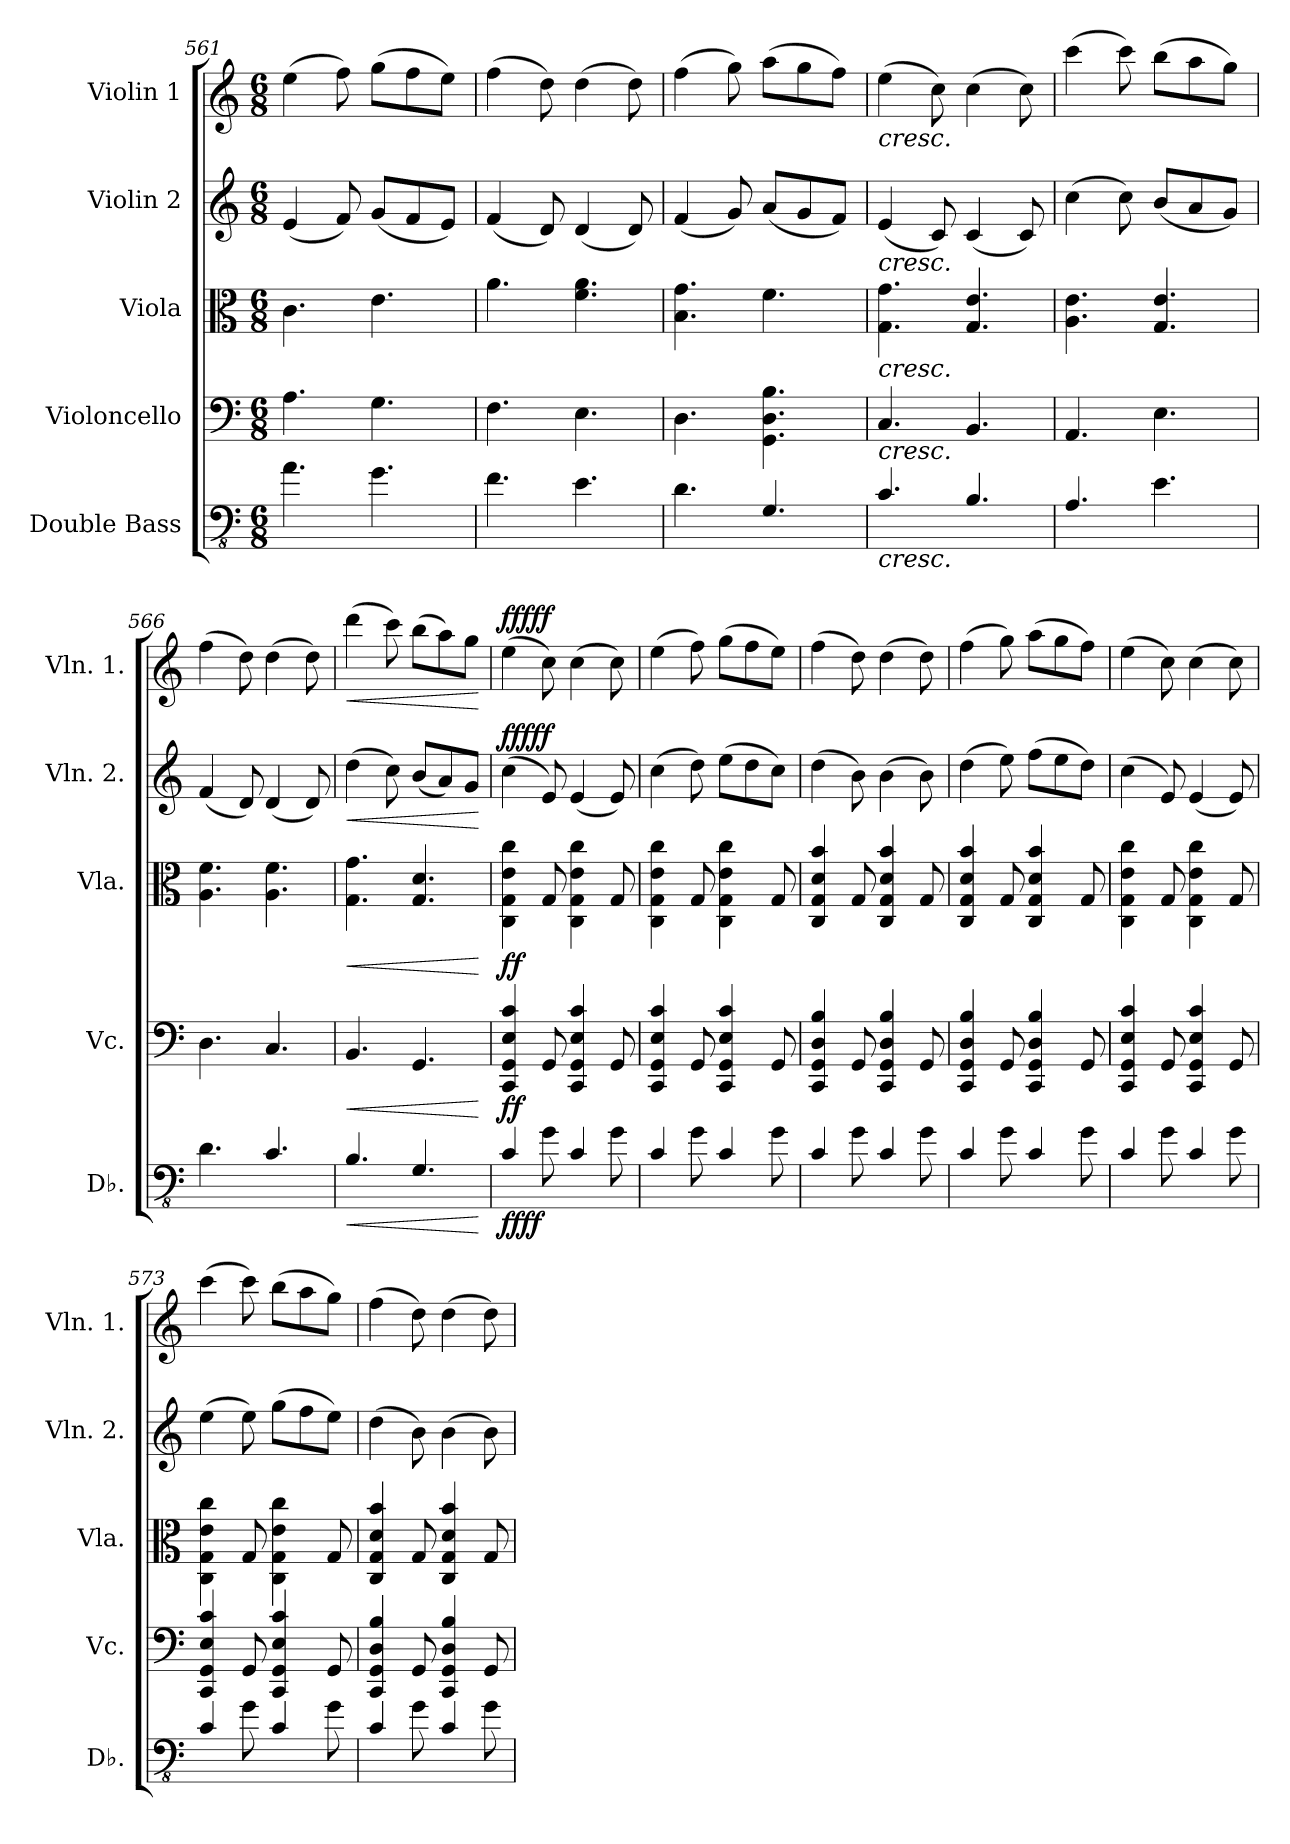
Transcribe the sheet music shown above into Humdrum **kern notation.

**kern	**dynam	**kern	**dynam	**kern	**dynam	**kern	**dynam	**kern	**dynam
*part5	*part5	*part4	*part4	*part3	*part3	*part2	*part2	*part1	*part1
*staff5	*staff5	*staff4	*staff4	*staff3	*staff3	*staff2	*staff2	*staff1	*staff1
*I"Double Bass	*	*I"Violoncello	*	*I"Viola	*	*I"Violin 2	*	*I"Violin 1	*
*I'Db.	*	*I'Vc.	*	*I'Vla.	*	*I'Vln. 2.	*	*I'Vln. 1.	*
*clefFv4	*	*clefF4	*	*clefC3	*	*clefG2	*	*clefG2	*
*ITrd7c12	*	*	*	*	*	*	*	*	*
*k[]	*	*k[]	*	*k[]	*	*k[]	*	*k[]	*
*M6/8	*	*M6/8	*	*M6/8	*	*M6/8	*	*M6/8	*
=561	=561	=561	=561	=561	=561	=561	=561	=561	=561
4.AA\	.	4.A\	.	4.c\	.	(4e/	.	(4ee\	.
.	.	.	.	.	.	8f/)	.	8ff\)	.
4.GG\	.	4.G\	.	4.e\	.	(8g/L	.	(8gg\L	.
.	.	.	.	.	.	8f/	.	8ff\	.
.	.	.	.	.	.	8e/J)	.	8ee\J)	.
=562	=562	=562	=562	=562	=562	=562	=562	=562	=562
4.FF\	.	4.F\	.	4.a\	.	(4f/	.	(4ff\	.
.	.	.	.	.	.	8d/)	.	8dd\)	.
4.EE\	.	4.E\	.	4.f\ 4.a\	.	(4d/	.	(4dd\	.
.	.	.	.	.	.	8d/)	.	8dd\)	.
=563	=563	=563	=563	=563	=563	=563	=563	=563	=563
4.DD\	.	4.D\	.	4.B\ 4.g\	.	(4f/	.	(4ff\	.
.	.	.	.	.	.	8g/)	.	8gg\)	.
4.GGG/	.	4.GG\ 4.D\ 4.B\	.	4.f\	.	(8a/L	.	(8aa\L	.
.	.	.	.	.	.	8g/	.	8gg\	.
.	.	.	.	.	.	8f/J)	.	8ff\J)	.
=564	=564	=564	=564	=564	=564	=564	=564	=564	=564
!	!	!	!	!	!	!	!	!LO:TX:b:i:t=cresc.	!
!	!	!	!	!	!	!LO:TX:b:i:t=cresc.	!	!	!
!	!	!	!	!LO:TX:b:i:t=cresc.	!	!	!	!	!
!	!	!LO:TX:b:i:t=cresc.	!	!	!	!	!	!	!
!LO:TX:b:i:t=cresc.	!	!	!	!	!	!	!	!	!
4.CC/	.	4.C/	.	4.G\ 4.g\	.	(4e/	.	(4ee\	.
.	.	.	.	.	.	8c/)	.	8cc\)	.
4.BBB/	.	4.BB/	.	4.G/ 4.e/	.	(4c/	.	(4cc\	.
.	.	.	.	.	.	8c/)	.	8cc\)	.
=565	=565	=565	=565	=565	=565	=565	=565	=565	=565
4.AAA/	.	4.AA/	.	4.A\ 4.e\	.	(4cc\	.	(4ccc\	.
.	.	.	.	.	.	8cc\)	.	8ccc\)	.
4.EE\	.	4.E\	.	4.G/ 4.e/	.	(8b/L	.	(8bb\L	.
.	.	.	.	.	.	8a/	.	8aa\	.
.	.	.	.	.	.	8g/J)	.	8gg\J)	.
!!LO:PB:g=z
=566	=566	=566	=566	=566	=566	=566	=566	=566	=566
4.DD\	.	4.D\	.	4.A\ 4.f\	.	(4f/	.	(4ff\	.
.	.	.	.	.	.	8d/)	.	8dd\)	.
4.CC/	.	4.C/	.	4.A\ 4.f\	.	(4d/	.	(4dd\	.
.	.	.	.	.	.	8d/)	.	8dd\)	.
=567	=567	=567	=567	=567	=567	=567	=567	=567	=567
!	!LO:HP:b	!	!LO:HP:b	!	!LO:HP:b	!	!LO:HP:b	!	!LO:HP:b
4.BBB/	<	4.BB/	<	4.G\ 4.g\	<	(4dd\	<	(4ddd\	<
.	.	.	.	.	.	8cc\)	.	8ccc\)	.
4.GGG/	.	4.GG/	.	4.G/ 4.d/	.	(8b/L	.	(8bb\L	.
.	.	.	.	.	.	8a/)	.	8aa\)	.
.	.	.	.	.	.	8g/J	.	8gg\J	.
.	[	.	[	.	[	.	[	.	[
=568	=568	=568	=568	=568	=568	=568	=568	=568	=568
!	!LO:DY:b	!	!	!	!	!	!	!	!
!	!LO:DY:n=1:b	!	!LO:DY:b	!	!LO:DY:b	!	!LO:DY:b	!	!
!	!	!	!	!	!	!	!LO:DY:n=1:a	!	!LO:DY:b
!	!	!	!	!	!	!	!	!	!LO:DY:n=1:a
4CC/	ff ff	4CC/ 4GG/ 4E/ 4c/	ff	4C\ 4G\ 4e\ 4cc\	ff	(4cc\	ff fff	(4ee\	ff fff
8GG\	.	8GG/	.	8G/	.	8e/)	.	8cc\)	.
4CC/	.	4CC/ 4GG/ 4E/ 4c/	.	4C\ 4G\ 4e\ 4cc\	.	(4e/	.	(4cc\	.
8GG\	.	8GG/	.	8G/	.	8e/)	.	8cc\)	.
=569	=569	=569	=569	=569	=569	=569	=569	=569	=569
4CC/	.	4CC/ 4GG/ 4E/ 4c/	.	4C\ 4G\ 4e\ 4cc\	.	(4cc\	.	(4ee\	.
8GG\	.	8GG/	.	8G/	.	8dd\)	.	8ff\)	.
4CC/	.	4CC/ 4GG/ 4E/ 4c/	.	4C\ 4G\ 4e\ 4cc\	.	(8ee\L	.	(8gg\L	.
.	.	.	.	.	.	8dd\	.	8ff\	.
8GG\	.	8GG/	.	8G/	.	8cc\J)	.	8ee\J)	.
=570	=570	=570	=570	=570	=570	=570	=570	=570	=570
4CC/	.	4CC/ 4GG/ 4D/ 4B/	.	4C/ 4G/ 4d/ 4b/	.	(4dd\	.	(4ff\	.
8GG\	.	8GG/	.	8G/	.	8b\)	.	8dd\)	.
4CC/	.	4CC/ 4GG/ 4D/ 4B/	.	4C/ 4G/ 4d/ 4b/	.	(4b\	.	(4dd\	.
8GG\	.	8GG/	.	8G/	.	8b\)	.	8dd\)	.
=571	=571	=571	=571	=571	=571	=571	=571	=571	=571
4CC/	.	4CC/ 4GG/ 4D/ 4B/	.	4C/ 4G/ 4d/ 4b/	.	(4dd\	.	(4ff\	.
8GG\	.	8GG/	.	8G/	.	8ee\)	.	8gg\)	.
4CC/	.	4CC/ 4GG/ 4D/ 4B/	.	4C/ 4G/ 4d/ 4b/	.	(8ff\L	.	(8aa\L	.
.	.	.	.	.	.	8ee\	.	8gg\	.
8GG\	.	8GG/	.	8G/	.	8dd\J)	.	8ff\J)	.
=572	=572	=572	=572	=572	=572	=572	=572	=572	=572
4CC/	.	4CC/ 4GG/ 4E/ 4c/	.	4C\ 4G\ 4e\ 4cc\	.	(4cc\	.	(4ee\	.
8GG\	.	8GG/	.	8G/	.	8e/)	.	8cc\)	.
4CC/	.	4CC/ 4GG/ 4E/ 4c/	.	4C\ 4G\ 4e\ 4cc\	.	(4e/	.	(4cc\	.
8GG\	.	8GG/	.	8G/	.	8e/)	.	8cc\)	.
!!LO:LB:g=z
=573	=573	=573	=573	=573	=573	=573	=573	=573	=573
4CC/	.	4CC/ 4GG/ 4E/ 4c/	.	4C\ 4G\ 4e\ 4cc\	.	(4ee\	.	(4ccc\	.
8GG\	.	8GG/	.	8G/	.	8ee\)	.	8ccc\)	.
4CC/	.	4CC/ 4GG/ 4E/ 4c/	.	4C\ 4G\ 4e\ 4cc\	.	(8gg\L	.	(8bb\L	.
.	.	.	.	.	.	8ff\	.	8aa\	.
8GG\	.	8GG/	.	8G/	.	8ee\J)	.	8gg\J)	.
=574	=574	=574	=574	=574	=574	=574	=574	=574	=574
4CC/	.	4CC/ 4GG/ 4D/ 4B/	.	4C/ 4G/ 4d/ 4b/	.	(4dd\	.	(4ff\	.
8GG\	.	8GG/	.	8G/	.	8b\)	.	8dd\)	.
4CC/	.	4CC/ 4GG/ 4D/ 4B/	.	4C/ 4G/ 4d/ 4b/	.	(4b\	.	(4dd\	.
8GG\	.	8GG/	.	8G/	.	8b\)	.	8dd\)	.
=	=	=	=	=	=	=	=	=	=
*-	*-	*-	*-	*-	*-	*-	*-	*-	*-
